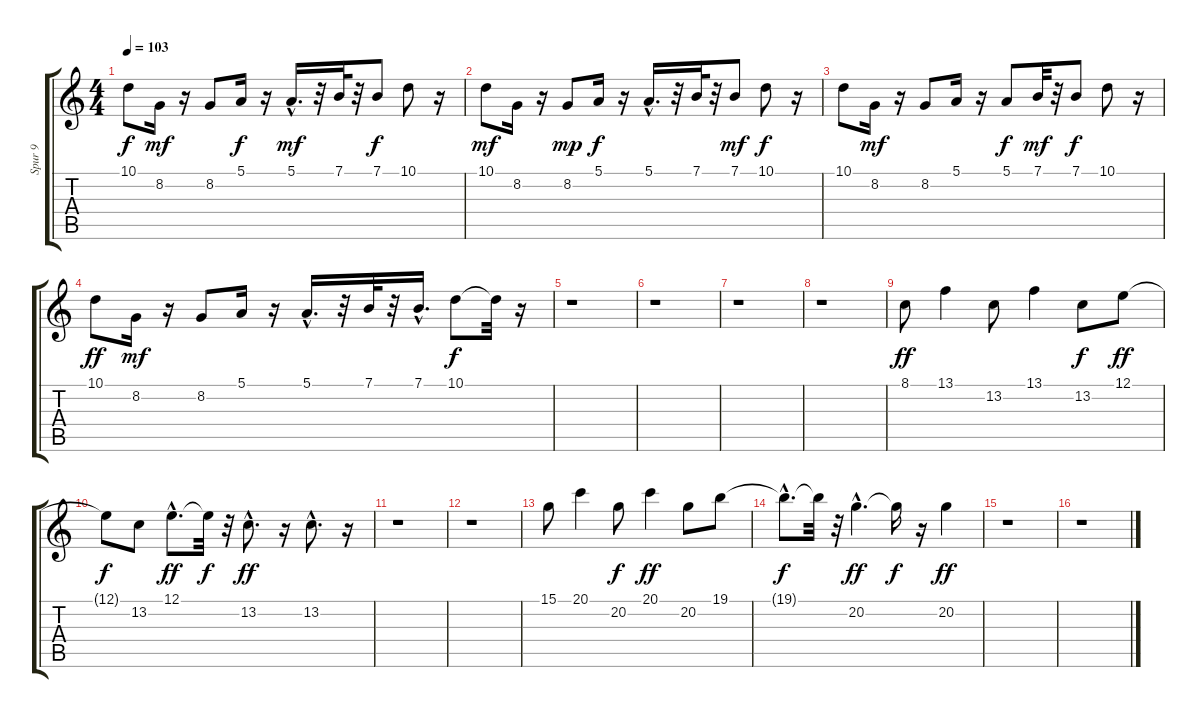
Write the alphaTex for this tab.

\track ("Spur 9" "Spur 9") {instrument pad1newage}
\staff {score tabs}
\tuning (E4 B3 G3 D3 A2 E2) {hide}
\ts (4 4)
\tempo 103
\clef g2
\ks c
10.1.8{dy f} 8.2.16{dy mf} r.16 8.2.8 5.1.16{dy f} r.16 5.1{hac}.16{d dy mf} r.32 7.1.32 r.32 7.1.8{dy f} 10.1.8 r.16 |
10.1.8{dy mf} 8.2.16 r.16 8.2.8{dy mp} 5.1.16{dy f} r.16 5.1{hac}.16{d} r.32 7.1.32 r.32 7.1.8{dy mf} 10.1.8{dy f} r.16 |
10.1.8 8.2.16{dy mf} r.16 8.2.8 5.1.16 r.16 5.1.8{dy f} 7.1.32{dy mf} r.32 7.1.8{dy f} 10.1.8 r.16 |
10.1.8{dy ff} 8.2.16{dy mf} r.16 8.2.8 5.1.16 r.16 5.1{hac}.16{d} r.32 7.1.32 r.32 7.1{hac}.16{d} 10.1.8{dy f} 10.1{t}.32 r.16 |
r.1 |
r.1 |
r.1 |
r.1 |
8.1.8{dy ff} 13.1.4 13.2.8 13.1.4 13.2.8{dy f} 12.1.8{dy ff} |
12.1{t}.8{dy f} 13.2.8 12.1{hac}.8{d dy ff} 12.1{t}.32{dy f} r.32 13.2{hac}.8{d dy ff} r.16 13.2{hac}.8{d} r.16 |
r.1 |
r.1 |
15.1.8 20.1.4 20.2.8{dy f} 20.1.4{dy ff} 20.2.8 19.1.8 |
19.1{hac t}.8{d dy f} 19.1{t}.32 r.32 20.2{hac}.4{d dy ff} 20.2{t}.16{dy f} r.16 20.2.4{dy ff} |
r.1 |
r.1
